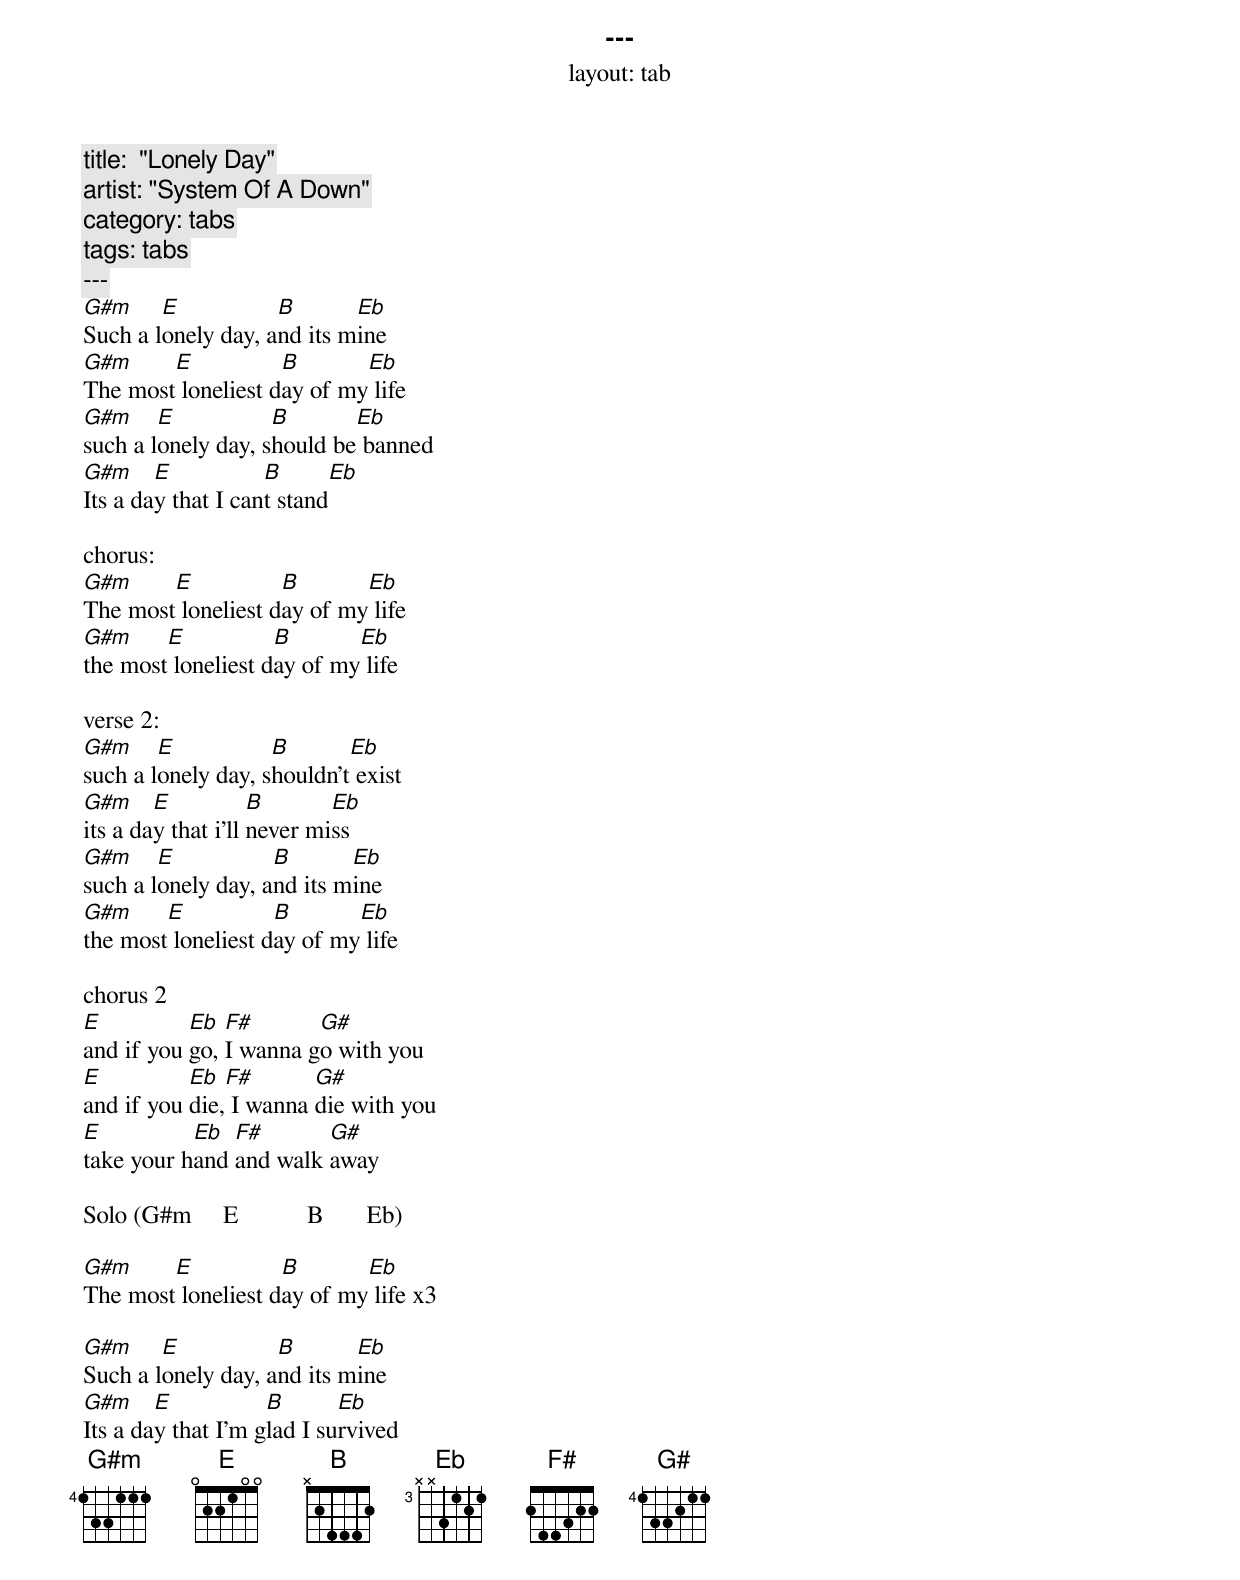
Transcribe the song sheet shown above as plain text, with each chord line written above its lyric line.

---
layout: tab
title:  "Lonely Day"
artist: "System Of A Down"
category: tabs
tags: tabs
---
G#m     E           B       Eb
Such a lonely day, and its mine
G#m     E           B       Eb
The most loneliest day of my life
G#m     E           B       Eb
such a lonely day, should be banned
G#m     E           B       Eb
Its a day that I cant stand

chorus:
G#m     E           B       Eb
The most loneliest day of my life
G#m     E           B       Eb
the most loneliest day of my life

verse 2:
G#m     E           B       Eb
such a lonely day, shouldn't exist
G#m     E           B       Eb
its a day that i'll never miss
G#m     E           B       Eb
such a lonely day, and its mine
G#m     E           B       Eb
the most loneliest day of my life

chorus 2
E          Eb  F#       G#
and if you go, I wanna go with you
E          Eb  F#       G#
and if you die, I wanna die with you
E          Eb  F#       G#
take your hand and walk away

Solo (G#m     E           B       Eb)

G#m     E           B       Eb
The most loneliest day of my life x3

G#m     E           B       Eb
Such a lonely day, and its mine
G#m     E           B       Eb
Its a day that I'm glad I survived
